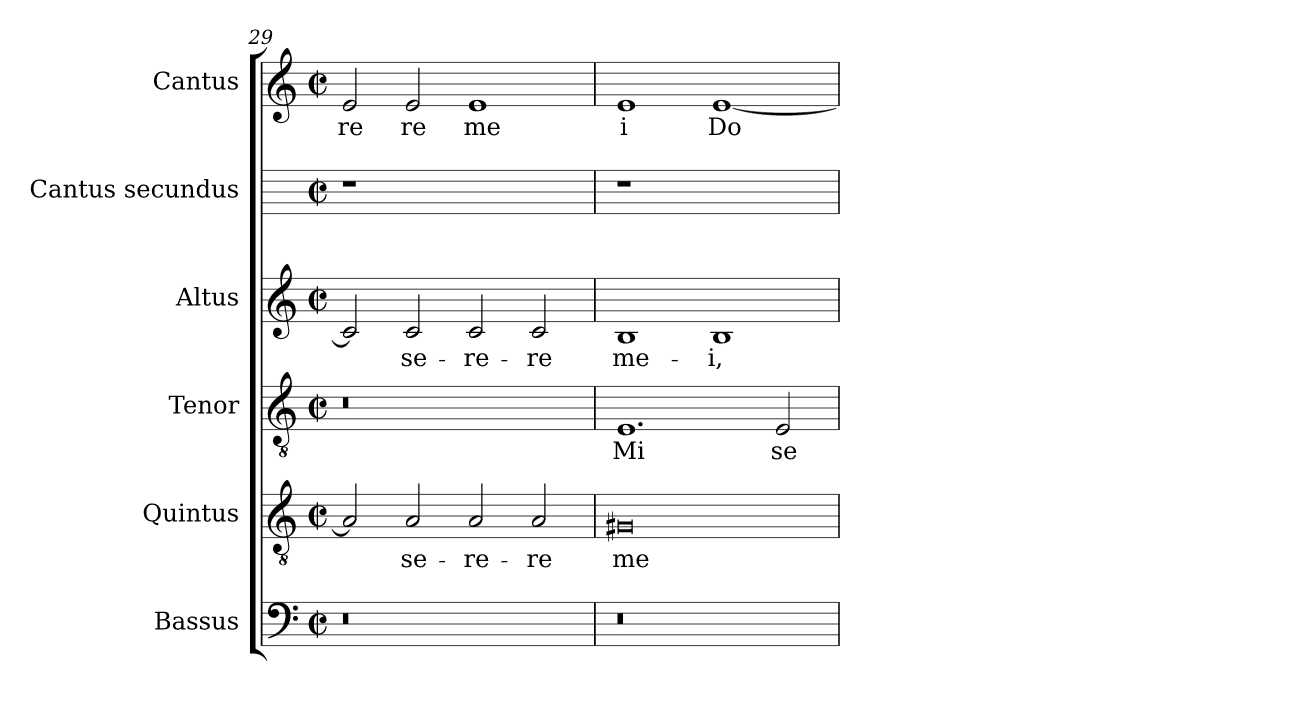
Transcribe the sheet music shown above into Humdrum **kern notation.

**kern	**kern	**text	**kern	**text	**kern	**text	**kern	**kern	**text
*part6	*part5	*part5	*part4	*part4	*part3	*part3	*part2	*part1	*part1
*staff6	*staff5	*staff5	*staff4	*staff4	*staff3	*staff3	*staff2	*staff1	*staff1
*I"Bassus	*I"Quintus	*	*I"Tenor	*	*I"Altus	*	*I"Cantus  secundus	*I"Cantus	*
*I'B	*I'Q	*	*I'T	*	*I'A	*	*	*I'C	*
*clefF4	*clefGv2	*	*clefGv2	*	*clefG2	*	*	*clefG2	*
*k[]	*k[]	*	*k[]	*	*k[]	*	*k[]	*k[]	*
*C:	*C:	*	*C:	*	*C:	*	*C:	*C:	*
*M2/2	*M2/2	*	*M2/2	*	*M2/2	*	*M2/2	*M2/2	*
*met(c|)	*met(c|)	*	*met(c|)	*	*met(c|)	*	*met(c|)	*met(c|)	*
=29	=29	=29	=29	=29	=29	=29	=29	=29	=29
!	!	!LO:LY:b:cj	!	!	!	!LO:LY:b:cj	!	!	!LO:LY:b:cj
0r	2A/]	--	0r	.	2c/]	--	1r	2e/	re
!	!	!LO:LY:b:cj	!	!	!	!LO:LY:b:cj	!	!	!LO:LY:b:cj
.	2A/	-se-	.	.	2c/	-se-	.	2e/	re
!	!	!LO:LY:b:cj	!	!	!	!LO:LY:b:cj	!	!	!LO:LY:b:cj
.	2A/	-re-	.	.	2c/	-re-	1ryy	1e	me
!	!	!LO:LY:b:cj	!	!	!	!LO:LY:b:cj	!	!	!
.	2A/	-re	.	.	2c/	-re	.	.	.
=30	=30	=30	=30	=30	=30	=30	=30	=30	=30
!	!	!LO:LY:b:cj	!	!LO:LY:b:cj	!	!LO:LY:b:cj	!	!	!LO:LY:b:cj
0r	0G#X	me-	1.E	Mi	1B	me-	1r	1e	i
!	!	!	!	!	!	!LO:LY:b:cj	!	!	!LO:LY:b:cj
.	.	.	.	.	1B	-i,	1ryy	[<1e	Do
!	!	!	!	!LO:LY:b:cj	!	!	!	!	!
.	.	.	2E/	se	.	.	.	.	.
=	=	=	=	=	=	=	=	=	=
*-	*-	*-	*-	*-	*-	*-	*-	*-	*-
